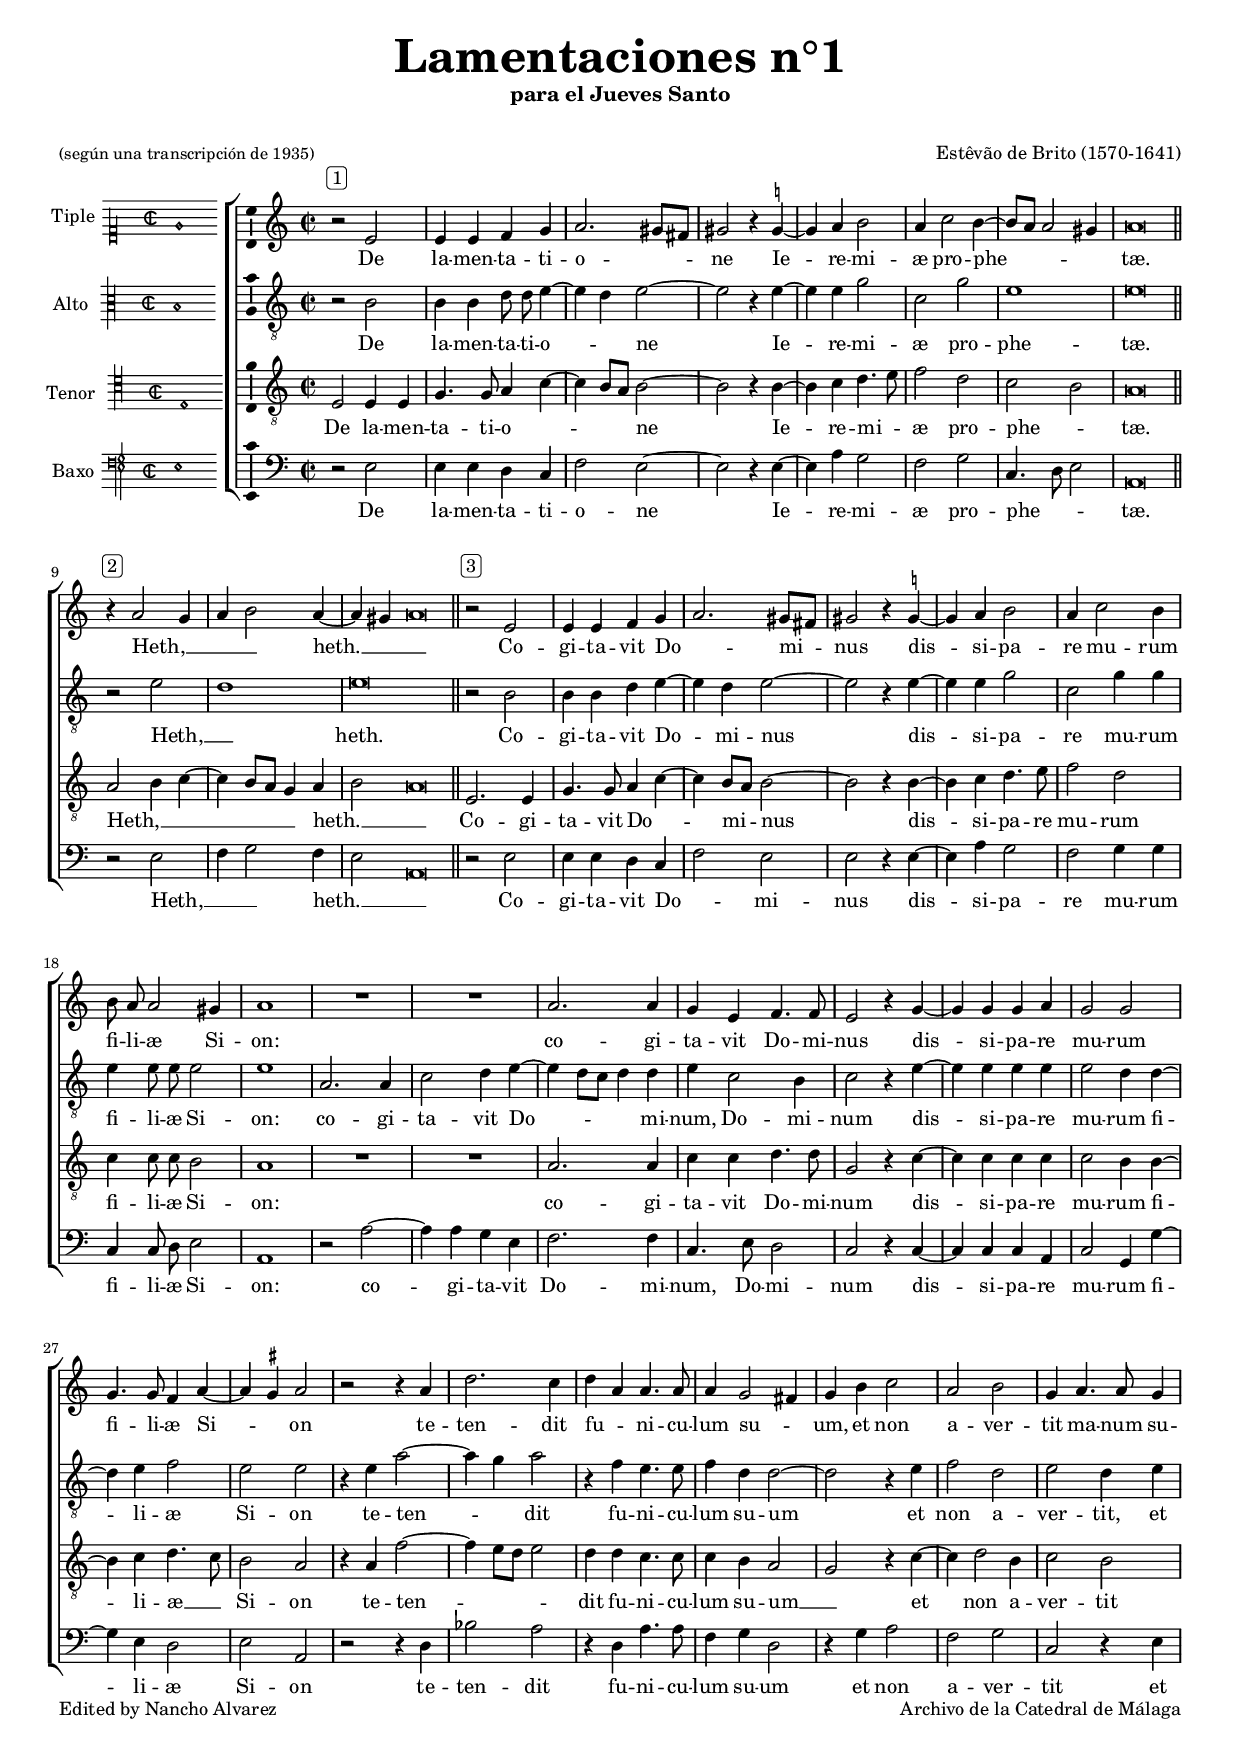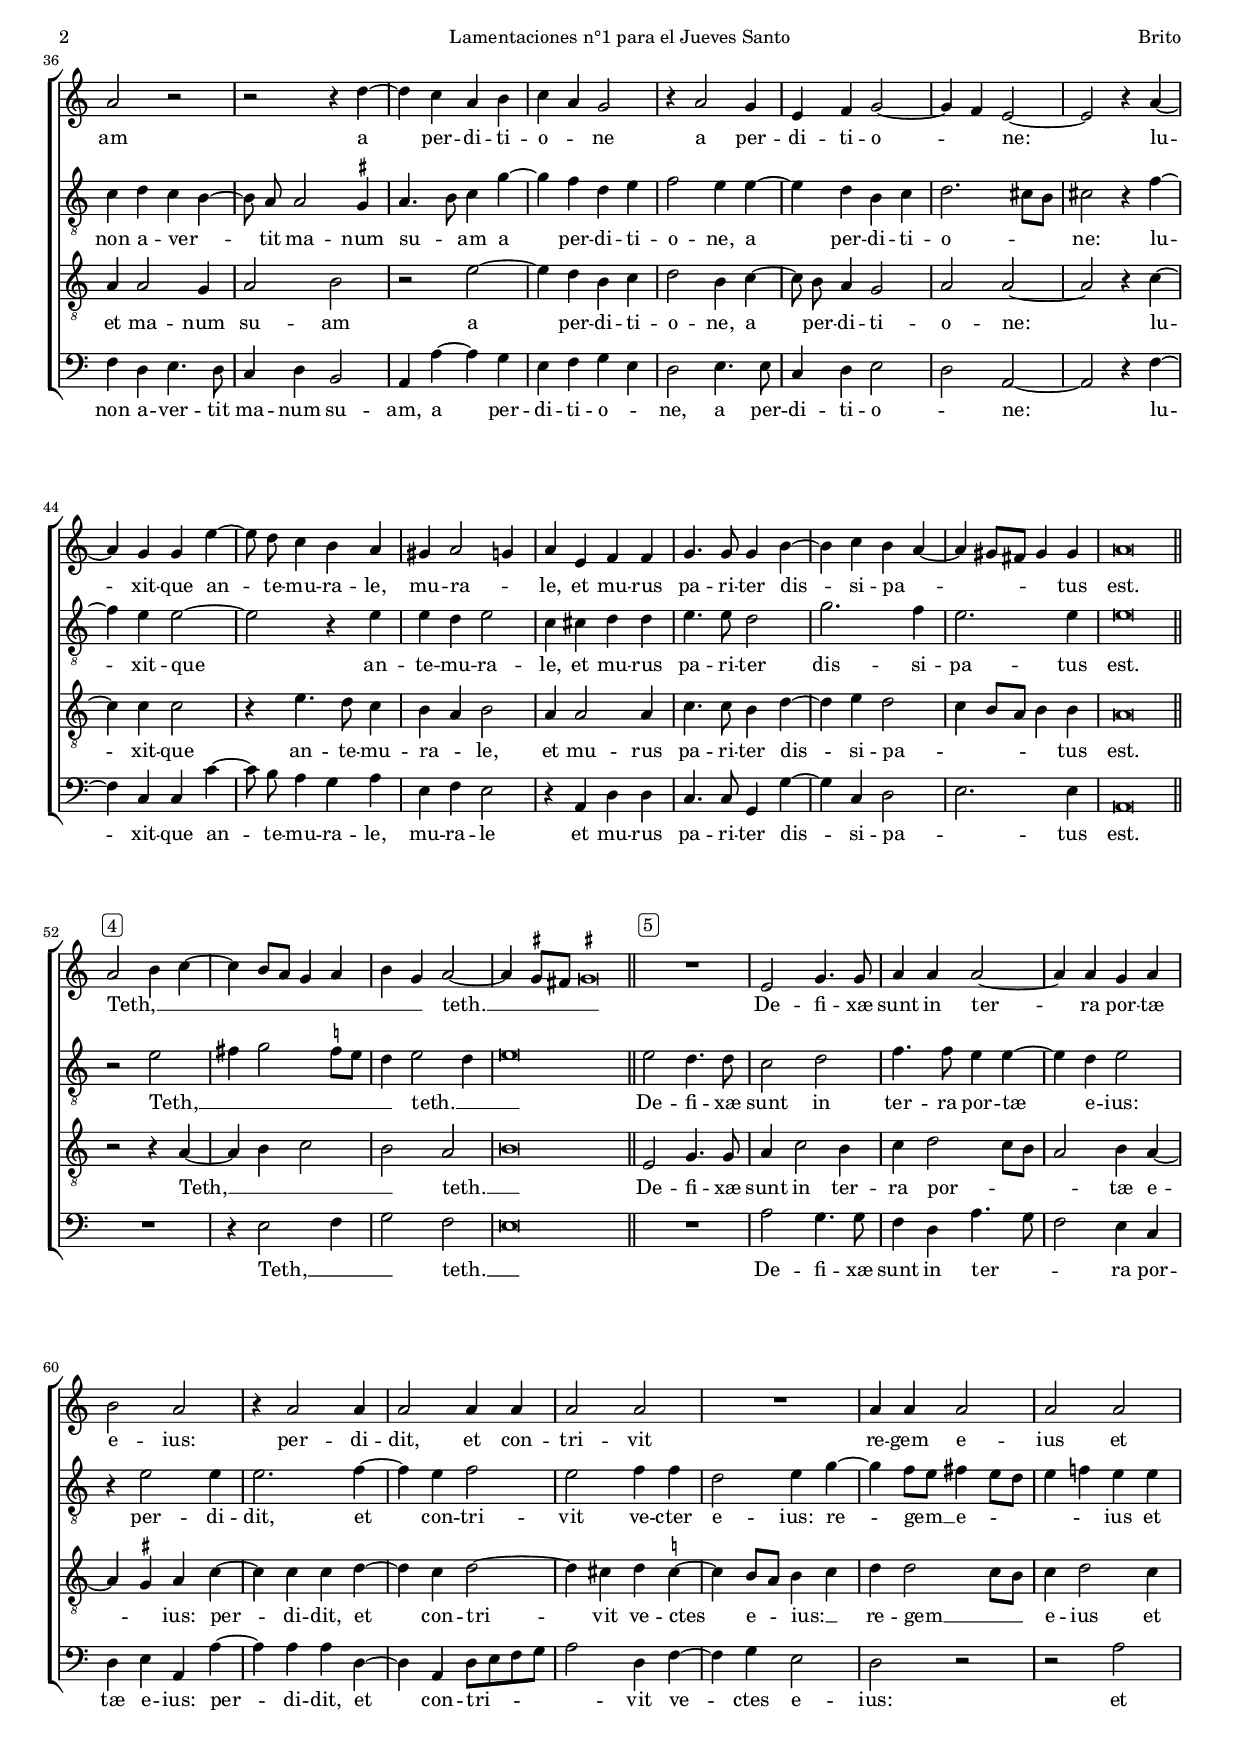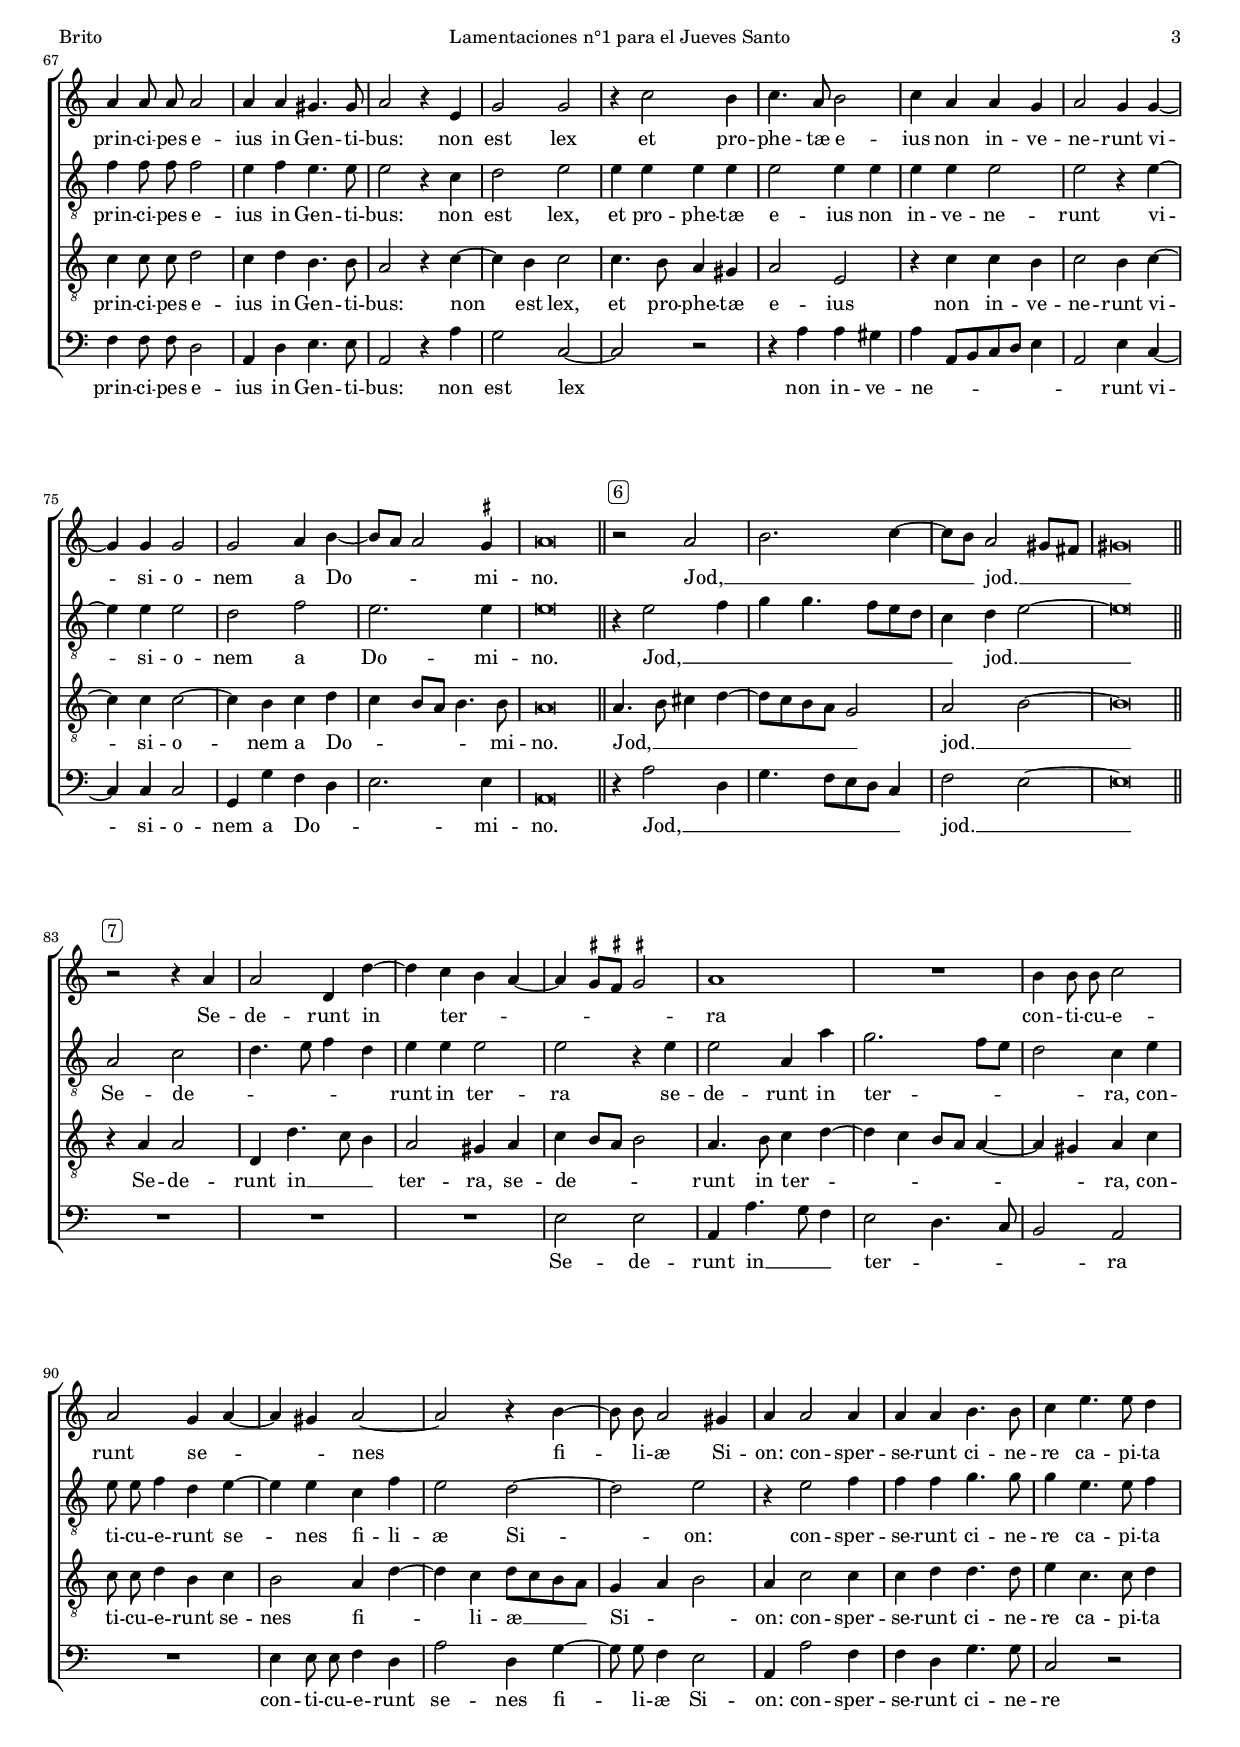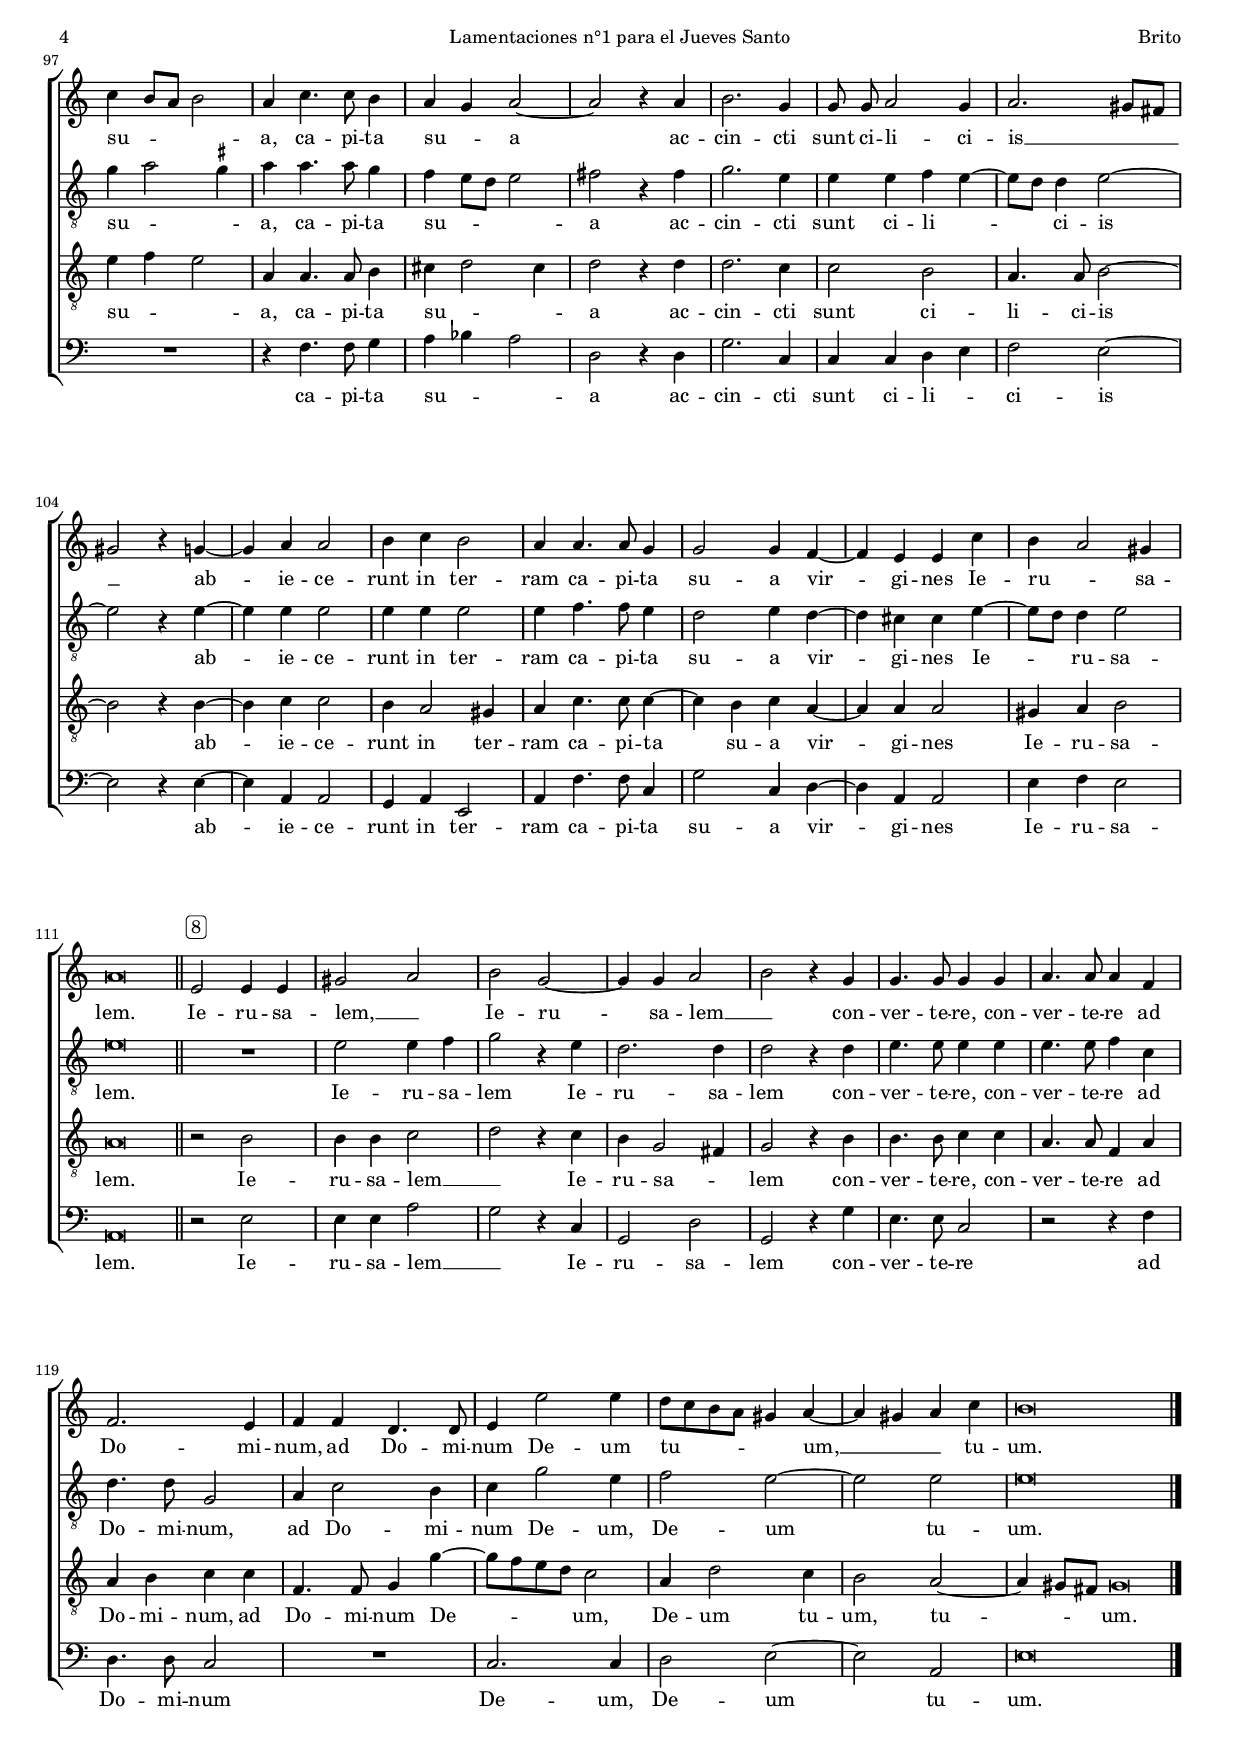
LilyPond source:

\version "2.11.45"

#(set-default-paper-size "a4")
#(set-global-staff-size 16.0)
#(ly:set-option 'point-and-click #f)

italicas=\override LyricText #'font-shape = #'italic
rectas=\override LyricText #'font-shape = #'upright
ss=\once \set suggestAccidentals = ##t
incipitwidth = 20


\header {
	title=\markup{\bigger \bigger \bigger \bigger "Lamentaciones n°1"}
	subtitle="para el Jueves Santo"
	subsubtitle= " "
	composer="Estêvão de Brito (1570-1641)"
	%opus="(-)"
	poet=\markup{\smaller "(según una transcripción de 1935)" }
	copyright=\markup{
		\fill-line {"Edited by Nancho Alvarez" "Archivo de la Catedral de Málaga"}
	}
%	tagline=""
}

global={\key c \major \time 2/2 \skip 1*8 \bar "||" \break %1
				\skip 1*3 \bar "||" %2
				\skip 1*40 \bar "||" \break %3
				\skip 1*4 \bar "||"  %4
				\skip 1*23 \bar "||" %5
				\skip 1*4 \bar "||"  \break %6
				\skip 1*29 \bar "||" %7
				\skip 1*13 \bar "|." %9
}


cantus=\relative c'{
	\override  TextScript #'padding = #2
	s4*0^\markup{\rounded-box 1}
	r2 e e4 e f g a2. gis8 fis gis2 
	r4 \ss g! ~
	g4 a b2
	a4 c2 b4 ~
	b8 a a2 gis4
	a\breve*1/2
	r4^\markup{\rounded-box 2} a2 g4 a b2 a4 ~ a gis a\breve*1/4
	r2^\markup{\rounded-box 3} e2 e4 e f g a2. gis8 fis gis2 r4 \ss g ~
	g4 a b2 a4 c2 b4 b8 \noBeam a a2 gis4 a1 R1 
	R a2. a4 g4 e f4. f8 e2 r4 g4 ~ g g
	g4 a g2 g g4. g8 f4 a4 ~ a \ss gis a2 r
	r4 a4 d2. c4 d4 a a4. a8 a4 g2 fis4 g4 b c2
	a2 b g4 a4. a8 g4 a2 r r r4 d ~
	d4 c a b c a g2 r4 a2 g4 e f g2 ~
	g4 f e2 ~ e r4 a ~ a g g e' ~ e8 \noBeam d c4 b a
	gis4 a2 g4 a4 e f f g4. g8 g4 b ~ b c 
	b a ~ a gis8 fis gis4 gis a\breve*1/2
	a2^\markup{\rounded-box 4} b4 c ~ c b8 a g4 a b g a2 ~ 
	a4 \ss gis8 fis \ss gis!\breve*1/4
	s4*0^\markup{\rounded-box 5}
	R1
	e2 g4. g8 a4 a a2 ~
	a4 a g a b2 a r4 a2 a4 a2
	a4 a a2 a R1 a4 a a2
	a2 a a4 a8 \noBeam a a2 a4 a gis4. gis8 a2 r4 e
	g2 g r4 c2 b4 c4. a8 b2 c4 a a g
	a2 g4 g ~ g g g2 g a4 b ~ b8 a a2
	\ss gis4 a\breve*1/2
	r2^\markup{\rounded-box 6} a2
	b2. c4 ~ c8 b a2 gis8 fis gis\breve*1/2
	r2^\markup{\rounded-box 7} r4 a
	a2 d,4 d' ~ d c b a ~ a \ss gis8 \ss fis
	\ss gis!2 a1 R1 b4 b8 \noBeam b c2
	a2 g4 a ~ a gis a2 ~ a r4 b4 ~ b8 \noBeam b a2
	gis4 a a2 a4 a4 a b4. b8 c4 e4. e8 d4
	c4 b8 a b2 a4 c4. c8 b4 a g a2 ~ a
	r4 a b2. g4 g8 \noBeam g a2 g4 a2. gis8 fis gis2
	r4 g ~ g a a2 b4 c b2 a4 a4. a8 g4
	g2 g4 f ~ f e e c' b a2 gis4 a\breve*1/2
	e2^\markup{\rounded-box 8} e4 e gis2 a b g ~ g4 g
	a2 b r4 g g4. g8 g4 g a4. a8 a4 f
	f2. e4 f4 f d4. d8 e4 e'2 e4 d8 c b a
	gis4 a ~ a gis a c b\breve*1/2 
}

altus=\relative c'{
	r2 b2 b4 b d8 \noBeam d e4 ~ e d e2 ~ e
	r4 e ~ e e g2 c, g' e1 e\breve*1/2
	r2 e d1 e\breve*1/2
	r2 b b4 b d e ~ e d e2 ~ e r4 e ~
	e4 e g2 c, g'4 g e e8 \noBeam e e2 e1 a,2. a4
	c2 d4 e ~ e d8 c d4 d e c2 b4 c2 r4 e4 ~ e e
	e4 e e2 d4 d ~ d e f2 e e r4 e 
	a2 ~ a4 g a2 r4 f e4. e8 f4 d d2 ~ d r4 e
	f2 d e d4 e c d c b ~ b8 \noBeam a a2 \ss gis4
	a4. b8 c4 g'4 ~ g f4 d e f2 e4 e4 ~ e d4 b c
	d2. cis8 b cis2 r4 f4 ~ f e e2 ~ e r4 e
	e4 d e2 c4 cis d d e4. e8 d2 g2. f4
	e2. e4 e\breve*1/2
	r2 e fis4 g2 \ss f8 e d4 e2 d4 e\breve*1/2
	e2 d4. d8 c2 d f4. f8 e4 e ~
	e4 d e2 r4 e2 e4 e2. f4 ~ f e
	f2 e f4 f d2 e4 g ~ g f8 e fis4 e8 d
	e4 f! e e f f8 \noBeam f f2 e4 f e4. e8 e2 r4 c
	d2 e e4 e e e e2 e4 e e e e2
	e2 r4 e ~ e e e2 d f e2.
	e4 e\breve*1/2
	r4 e2 f4 g4 g4. f8 e d c4 d e2 ~ e\breve*1/2
	a,2 c d4. e8 f4 d e e e2 e
	r4 e4 e2 a,4 a' g2. f8 e d2 c4 e
	e8 \noBeam e f4 d e ~ e e c f e2 d ~ d
	e2 r4 e2 f4 f f g4. g8 g4 e4. e8 f4
	g a2 \ss gis4 a4 a4. a8 g4 f4 e8 d e2 fis
	r4 fis4 g2. e4 e e f e ~ e8 d d4 e2 ~ e
	r4 e ~ e e e2 e4 e e2 e4 f4. f8 e4
	d2 e4 d ~ d cis cis e ~ e8 d d4 e2 e\breve*1/2
	R1 e2 e4 f g2 r4 e d2.
	d4 d2 r4 d e4. e8 e4 e e4. e8 f4 c
	d4. d8 g,2 a4 c2 b4 c g'2 e4 f2
	e2 ~ e e e\breve*1/2
}

tenor=\relative c{
	e2 e4 e g4. g8 a4 c4 ~ c b8 a b2 ~ b
	r4 b4 ~ b c d4. e8 f2 d c b a\breve*1/2
	a2 b4 c ~ c b8 a g4 a b2 a\breve*1/4
	e2. e4 g4. g8 a4 c ~ c b8 a b2 ~ b r4 b ~
	b4 c d4. e8 f2 d c4 c8 \noBeam c b2 a1 R1
	R1 a2. a4 c c d4. d8 g,2 r4 c ~ c c 
	c4 c c2 b4 b ~
	b4 c d4. c8 b2 a r4 a
	f'2 ~ f4 e8 d e2 d4 d c4. c8 c4 b a2 g r4 c ~
	c4 d2 b4 c2 b2 a4 a2 g4 a2 b2
	r2 e2 ~ e4 d4 b4 c d2 b4 c4 ~ c8 \noBeam b8 a4 g2
	a2 a ~ a r4 c ~ c c c2 r4 e4. d8 c4
	b4 a b2 a4 a2 a4 c4. c8 b4 d4 ~ d e
	d2 c4 b8 a b4 b a\breve*1/2
	r2 r4 a ~ a b c2 b a b\breve*1/2
	e,2 g4. g8 a4 c2 b4 c4 d2 c8 b
	a2 b4 a ~ a \ss gis a c ~ c c c d ~ d c
	d2 ~ d4 cis4 d \ss c ~ c b8 a b4 c d d2 c8 b
	c4 d2 c4 c4 c8 \noBeam c d2 c4 d b4. b8 a2 r4 c ~
	c4 b c2 c4. b8 a4 gis a2 e r4 c' c b
	c2 b4 c ~ c c c2 ~ c4 b c d c b8 a
	b4. b8 a\breve*1/2
	a4. b8 cis4 d ~ d8 c b a g2 a b ~ b\breve*1/2
	r4 a a2 d,4 d'4. c8 b4 a2 gis4 a c b8 a
	b2 a4. b8 c4 d ~ d c b8 a a4 ~ a gis a c
	c8 \noBeam c d4 b c b2 a4 d ~ d c d8 c b a g4 a
	b2 a4 c2 c4 c d d4. d8 e4 c4. c8 d4
	e4 f e2 a,4 a4. a8 b4 cis4 d2 cis4 d2
	r4 d d2. c4 c2 b a4. a8 b2 ~ b
	r4 b4 ~ b c c2 b4 a2 gis4 a c4. c8 c4 ~
	c4 b c a ~ a a a2 gis4 a b2 a\breve*1/2
	r2 b b4 b c2 d r4 c b g2
	fis4 g2 r4 b b4. b8 c4 c a4. a8 f4 a
	a4 b c c f,4. f8 g4 g' ~ g8 f e d c2 a4 d2
	c4 b2 a ~ a4 gis8 fis gis\breve*1/4
}

bassus=\relative c{
	 r2 e e4 e d c f2 e ~ e
	 r4 e ~ e4 a g2 f g c,4. d8 e2 a,\breve*1/2
	 r2 e' f4 g2 f4 e2 a,\breve*1/4
	 r2 e'e4 e d c f2 e e r4 e ~
	 e4 a g2 f g4 g c, c8 \noBeam d e2 a,1 r2 a'2 ~
	 a4 a g e f2. f4 c4. e8 d2 c r4 c ~ c c
	 c4 a c2 g4 g' ~ g e d2 e a, r2
	 r4 d bes'2 a r4 d, a'4. a8 f4 g d2 r4 g a2
	 f2 g c, r4 e4 f d e4. d8 c4 d b2
	 a4 a' ~ a g e f g e d2 e4. e8 c4 d e2
	 d2 a ~ a r4 f' ~ f c c c' ~ c8 \noBeam b a4 g a
	 e4 f e2 r4 a, d d c4. c8 g4 g' ~ g c,
	 d2 e2. e4 a,\breve*1/2
	 R1 r4 e'2 f4 g2 f e\breve*1/2
	 R1 a2 g4. g8 f4 d a'4. g8
	 f2 e4 c d e a, a' ~ a a a d, ~ d a
	 d8 e f g a2 d,4 f ~ f g e2 d r2
	 r2 a'2 f4 f8 \noBeam f d2 a4 d e4. e8 a,2 r4 a'
	 g2 c,2 ~ c r r4 a' a gis a a,8[ b c d] e4
	 a,2 e'4 c ~ c c c2 g4 g' f4 d e2.
	 e4 a,\breve*1/2
	 r4 a'2 d,4 g4. f8[ e d] c4 f2 e2 ~ e\breve*1/2
	 R1 R R e2
	 e2 a,4 a'4. g8 f4 e2 d4. c8 b2 a
	 R1 e'4 e8 \noBeam e f4 d a'2 d,4 g4 ~ g8 \noBeam g f4
	 e2 a,4 a'2 f4 f d g4. g8 c,2 r
	 R1 r4 f4. f8 g4 a bes a2 d,
	 r4 d g2. c,4 c c d e f2 e2 ~ e
	 r4 e ~ e a, a2 g4 a e2 a4 f'4. f8 c4
	 g'2 c,4 d ~ d a a2 e'4 f e2 a,\breve*1/2
	 r2 e'2 e4 e a2 g r4 c, g2
	 d'2 g, r4 g'e4. e8 c2 r r4 f
	 d4. d8 c2 R1 c2. c4 d2 
	 e2 ~ e a, e'\breve*1/2
}


textocantus=\lyricmode{
De la -- men -- ta -- ti -- o -- _ _ ne
Ie -- re -- mi -- æ pro -- phe -- _ _ _ tæ.
Heth, __ _ _ _ heth. __ _ _  
Co -- gi -- ta -- vit Do -- _ mi -- _ nus
dis -- si -- pa -- re mu -- rum fi -- li -- æ Si -- on:
co -- gi -- ta -- vit Do -- mi -- nus 
dis -- si -- pa -- re mu -- rum fi -- li -- æ Si -- _ on
te -- ten -- dit fu -- _ ni -- cu -- lum su -- _ um,
et non
a -- ver -- tit ma -- num su -- am 
a per -- di -- ti -- o -- _ ne
a per -- di -- ti -- o -- _ ne:
lu -- xit -- que an -- te -- mu -- ra -- le,
mu -- ra -- _ le,
et mu -- rus pa -- ri -- ter dis -- si -- pa -- _ _ _ _ tus est. 
Teth, __ _ _ _ _ _ _ _ _ teth. __ _ _ _ 
De -- fi -- xæ sunt in ter -- ra por -- tæ e -- ius:
per -- di -- dit,
et con -- tri -- vit
re -- gem e -- ius 
et prin -- ci -- pes e -- ius in Gen -- ti -- bus: 
non est lex
et pro -- phe -- tæ e -- ius
non in -- ve -- ne -- runt vi -- si -- o -- nem 
a Do -- _ _ mi -- no.
Jod, __ _ _ _ jod. __ _ _ _ 
Se -- de -- runt in ter -- _ _ _ _ _ ra
con -- ti -- cu -- e -- runt se -- _ _ nes
fi -- li -- æ Si -- on:
con -- sper -- se -- runt ci -- ne -- re ca -- pi -- ta 
su -- _ _ _ a, 
ca -- pi -- ta su -- _ a
ac -- cin -- cti sunt ci -- li -- ci -- is __ _ _ _ 
ab -- ie -- ce -- runt in ter -- ram ca -- pi -- ta
su -- a vir -- gi -- nes Ie -- ru -- _ sa -- lem.
Ie -- ru -- sa -- lem, __ _ 
Ie -- ru -- sa -- lem __ _
con -- ver -- te -- re, 
con -- ver -- te -- re 
ad Do -- mi -- num,
ad Do -- mi -- num De -- um tu -- _ _ _ _ um, __ _ _
tu -- um.
}

textoaltus=\lyricmode{
De la -- men -- ta -- ti -- o -- _ ne
Ie -- re -- mi -- æ pro -- phe -- tæ.
Heth, __ _ heth.
Co -- gi -- ta -- vit Do -- mi -- nus 
dis -- si -- pa -- re mu -- rum fi -- li -- æ Si -- on:
co -- gi -- ta -- vit Do -- _ _ _ mi -- num, Do -- mi -- num
dis -- si -- pa -- re mu -- rum fi -- li -- æ Si -- on
te -- ten -- _ dit fu -- ni -- cu -- lum su -- um 
et non a -- ver -- tit, 
et non a -- ver -- _ tit ma -- num 
su -- _ am a per -- di -- ti -- o -- ne,
a per -- di -- ti -- o -- _ _ ne:
lu -- xit -- que an -- te -- mu -- ra -- le,
et mu -- rus pa -- ri -- ter dis -- si -- pa -- tus est.
Teth, __ _ _ _ _ _ teth. __ _ _ 
De -- fi -- xæ sunt in ter -- ra por -- tæ e -- ius:
per -- di -- dit, et con -- tri -- vit ve -- cter e -- ius:
re -- gem __ _ e -- _ _ _ _ ius
et prin -- ci -- pes e -- ius in Gen -- ti -- bus:
non est lex, et pro -- phe -- tæ e -- ius non in -- ve -- ne -- runt
vi -- si -- o -- nem
a Do -- mi -- no.
Jod, __ _ _ _ _ _ _ _ jod. __ _ 
Se -- de -- _ _ _ _ runt in ter -- ra
se -- de -- runt in ter -- _ _ _ ra, 
con -- ti -- cu -- e -- runt se -- nes fi -- li -- æ Si -- on:
con -- sper -- se -- runt ci -- ne -- re ca -- pi -- ta
su -- _ _ a, 
ca -- pi -- ta su -- _ _ _ a
ac -- cin -- cti sunt ci -- li -- _ _ ci -- is 
ab -- ie -- ce -- runt in ter -- ram ca -- pi -- ta
su -- a vir -- gi -- nes Ie -- _ ru -- sa -- lem.
Ie -- ru -- sa -- lem
Ie -- ru -- sa -- lem
con -- ver -- te -- re, 
con -- ver -- te -- re ad
Do -- mi -- num,
ad Do -- mi -- num De -- um, 
De -- um tu -- um. 
}

textotenor=\lyricmode{
De la -- men -- ta -- ti -- o -- _ _ _ ne
Ie -- re -- mi -- _ æ pro -- phe -- _ tæ.
Heth, __ _ _ _ _ _ heth. __ _ _ 
Co -- gi -- ta -- vit Do -- _ mi -- _ nus 
dis -- si -- pa -- re mu -- rum fi -- li -- æ Si -- on:
co -- gi -- ta -- vit Do -- mi -- num
dis -- si -- pa -- re mu -- rum fi -- li -- æ __ _ Si -- on
te -- ten -- _ _ _ dit fu -- ni -- cu -- lum su -- um __ _  
et non a -- ver -- tit et ma -- num su -- am %cotejar
a per -- di -- ti -- o -- ne,
a per -- di -- ti -- o -- ne: 
lu -- xit -- que an -- te -- mu -- ra -- _ le,
et mu -- rus pa -- ri -- ter dis -- si -- pa -- _ _ _ _ tus est.
Teth, __ _ _ _ teth. __ _ 
De -- fi -- xæ sunt in ter -- ra por -- _ _ _ tæ e -- _ ius:
per -- di -- dit, et con -- tri -- vit ve -- ctes e -- _ ius: __ _ 
re -- gem __ _ _ e -- ius et prin -- ci -- pes e -- ius 
in Gen -- ti -- bus:
non est lex, et pro -- phe -- tæ e -- ius
non in -- ve -- ne -- runt vi -- si -- o -- nem a Do -- _ _ _ _ mi -- no.
Jod, __ _ _ _ _ _ _ _ jod. __ _ 
Se -- de -- runt in __ _ _ ter -- ra, 
se -- de -- _ _ _ runt in ter -- _ _ _ _ _ _ ra, 
con -- ti -- cu -- e -- runt se -- nes fi -- _ li -- æ __ _ _ _ Si -- _ _ on:
con -- sper -- se -- runt ci -- ne -- re 
ca -- pi -- ta su -- _ _ a,
ca -- pi -- ta su -- _ _ a
ac -- cin -- cti sunt ci -- li -- ci -- is
ab -- ie -- ce -- runt in ter -- ram ca -- pi -- ta
su -- a vir -- gi -- nes Ie -- ru -- sa -- lem.
Ie -- ru -- sa -- lem __ _ 
Ie -- ru -- sa -- _ lem
con -- ver -- te -- re,
con -- ver -- te -- re 
ad Do -- mi -- num,
ad Do -- mi -- num De -- _ _ _ um,
De -- um tu -- um,
tu -- _ _ um.
}

textobassus=\lyricmode{
De la -- men -- ta -- ti -- o -- ne
Ie -- re -- mi -- æ pro -- phe -- _ _ tæ.
Heth, __ _ _ heth. __ _ _ 
Co -- gi -- ta -- vit Do -- _ mi -- nus 
dis -- si -- pa -- re mu -- rum fi -- li -- æ Si -- on:
co -- gi -- ta -- vit Do -- mi -- num, Do -- mi -- num
dis -- si -- pa -- re mu -- rum fi -- li -- æ Si -- on
te -- ten -- dit fu -- ni -- cu -- lum su -- um
et non a -- ver -- tit 
et non a -- ver -- tit ma -- num su -- am,
a per -- di -- ti -- o -- _ ne,
a per -- di -- ti -- o -- _ ne: 
lu -- xit -- que an -- te -- mu -- ra -- le,
mu -- ra -- le %cotejar
et mu -- rus pa -- ri -- ter dis -- si -- pa -- _ tus est.
Teth, __ _ _ teth. __ _ 
De -- fi -- xæ sunt in ter -- _ _ ra por -- tæ e -- ius:
per -- di -- dit, et con -- tri -- _ _ _ _ vit ve -- ctes e -- ius:
et prin -- ci -- pes e -- ius in Gen -- ti -- bus:
non est lex
non in -- ve -- ne -- _ _ _ _ _ _ runt vi -- si -- o -- nem 
a Do -- _ _ mi -- no.
Jod, __ _ _ _ _ _ _ jod. __ _ 
Se -- de -- runt in __ _ _ ter -- _ _ _ ra
con -- ti -- cu -- e -- runt se -- nes fi -- li -- æ
Si -- on:
con -- sper -- se -- runt ci -- ne -- re
ca -- pi -- ta su -- _ _ a
ac -- cin -- cti sunt ci -- li -- _ ci -- is
ab -- ie -- ce -- runt in ter -- ram ca -- pi -- ta
su -- a vir -- gi -- nes Ie -- ru -- sa -- lem.
Ie -- ru -- sa -- lem __ _ 
Ie -- ru -- sa -- lem
con -- ver -- te -- re
ad Do -- mi -- num
De -- um, De -- um tu -- um. 

}



incipitcantus=\markup{
	\score{
		{ 
		\set Staff.instrumentName="Tiple "
		\override NoteHead   #'style = #'neomensural
		\override Rest #'style = #'neomensural
		\override Staff.TimeSignature #'style = #'neomensural
		\cadenzaOn 
		\clef "petrucci-c1"
		\key c \major
		\time 2/2
		e'1
		} 
	\layout {
		\context {\Voice
			\remove Ligature_bracket_engraver
			\consists Mensural_ligature_engraver
		}
		line-width=\incipitwidth
		indent = 0
	}
	}
}


incipitaltus=\markup{
	\score{
		{ 
		\set Staff.instrumentName="Alto  "
		\override NoteHead   #'style = #'neomensural 
		\override Rest #'style = #'neomensural
		\override Staff.TimeSignature #'style = #'neomensural
		\cadenzaOn 
		\clef "petrucci-c3"
		\key c \major
		\time 2/2
		b1
		} 
	\layout {
		\context {\Voice
			\remove Ligature_bracket_engraver
			\consists Mensural_ligature_engraver
		}
		line-width=\incipitwidth
		indent = 0
	}
	}
}


incipittenor=\markup{
	\score{
		{ 
		\set Staff.instrumentName="Tenor  "
		\override NoteHead   #'style = #'neomensural 
		\override Rest #'style = #'neomensural
		\override Staff.TimeSignature #'style = #'neomensural
		\cadenzaOn 
		\clef "petrucci-c4"
		\key c \major
		\time 2/2
		e1
		} 
	\layout {
		\context {\Voice
			\remove Ligature_bracket_engraver
			\consists Mensural_ligature_engraver
		}
		line-width=\incipitwidth
		indent=0
	}
	}
}


incipitbassus=\markup{
	\score{
		{ 
		\set Staff.instrumentName="Baxo "
		\override NoteHead   #'style = #'neomensural 
		\override Rest #'style = #'neomensural
		\override Staff.TimeSignature #'style = #'neomensural
		\cadenzaOn 
		\clef "petrucci-f4"
		\key c \major
		\time 2/2
		e1
		} 
	\layout {
		\context {\Voice
			\remove Ligature_bracket_engraver
			\consists Mensural_ligature_engraver
		}
		line-width=\incipitwidth
		indent = 0
	}
	}
}





\score {
\new ChoirStaff<<

	\new Staff <<\global
	\new Voice="v1" {
		\set Staff.instrumentName=\incipitcantus
		\clef "treble"
		\cantus }
	\new Lyrics \lyricsto "v1" {\textocantus }
	>>

	
	\new Staff << \global
	\new Voice="v2" {
		\set Staff.instrumentName=\incipitaltus
		\clef "G_8" 
		\altus}
	\new Lyrics \lyricsto "v2" {\textoaltus }
	>>

	
	\new Staff <<\global
	\new Voice="v3" {
		\set Staff.instrumentName=\incipittenor
		\clef "G_8"
		\tenor }
	\new Lyrics \lyricsto "v3" {\textotenor }
	>>
	

	\new Staff <<\global
	\new Voice="v4" {
		\set Staff.instrumentName=\incipitbassus
		\clef "bass" 
		\bassus }
	\new Lyrics \lyricsto "v4" {\textobassus}
	>>
	
>>

\layout{ 
	\context {\Lyrics 
		\override VerticalAxisGroup #'minimum-Y-extent = #'(0 . 0) 
		%\override LyricText #'font-size = #1.2
		\override LyricHyphen #'minimum-distance = #0.44
	}
	\context {\Score 
		\override BarNumber #'padding = #2 
	}
	\context {\Voice 
		%melismaBusyProperties = #'() 
	}
	%\context { \RemoveEmptyStaffContext }
	\context {\Staff 
		%autoBeaming = ##f
		\override VerticalAxisGroup #'minimum-Y-extent = #'(0 . 6)
		\consists Ambitus_engraver 
		\override LigatureBracket #'padding = #1
	}
}

%\midi {}

}


\paper{
	evenHeaderMarkup=\markup  \fill-line { \fromproperty #'page:page-number-string "Lamentaciones n°1 para el Jueves Santo" "Brito" }
	oddHeaderMarkup= \markup  \fill-line { \on-the-fly #not-first-page "Brito" \on-the-fly #not-first-page "Lamentaciones n°1 para el Jueves Santo" \on-the-fly #not-first-page \fromproperty #'page:page-number-string }
	%system-count=8
	%line-width=19.0\cm
	ragged-last-bottom = ##f
	indent=3.0\cm
	between-system-padding = 0
	foot-separation=6\mm
	%head-separation=1\mm
}
